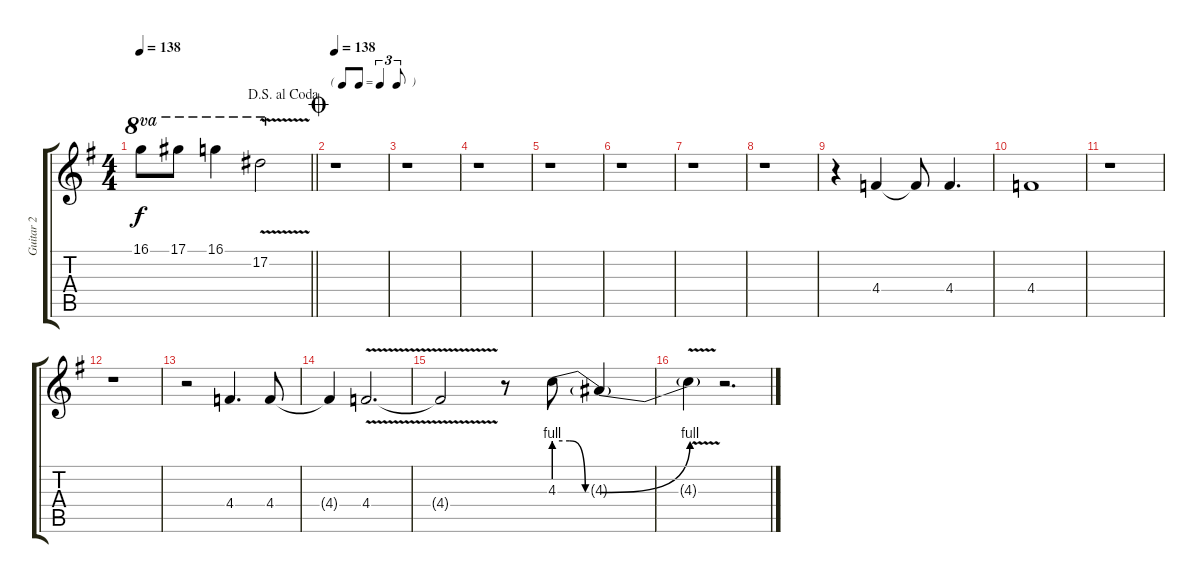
\track ("Guitar 2" "Guitar 2") {instrument overdrivenguitar}
\staff {score tabs}
\tuning (Eb4 Bb3 Gb3 Db3 Ab2 Eb2) {hide}
\ts (4 4)
\jump dalsegnoalcoda
\tempo 138
\clef g2
\barLineRight lightlight
\ks g
16.1.8{ot 8va dy f} 17.1.8{ot 8va} 16.1.4{ot 8va} 17.2{v}.2{ot 8va} |
\tf triplet8th
\jump coda
\tempo 138
r.1 |
r.1 |
r.1 |
r.1 |
r.1 |
r.1 |
r.1 |
r.4 4.4.4 4.4{t}.8 4.4.4{d} |
4.4.1 |
r.1 |
r.1 |
r.2 4.4.4{d} 4.4.8 |
4.4{t}.4 4.4{v}.2{d} |
4.4{t}.2 r.8 4.3{be (custom 0 4 20 4 40 0 60 0)}.8 4.3{be (bend 0 0 60 4) t}.4 |
4.3{v t}.4 r.2{d}
